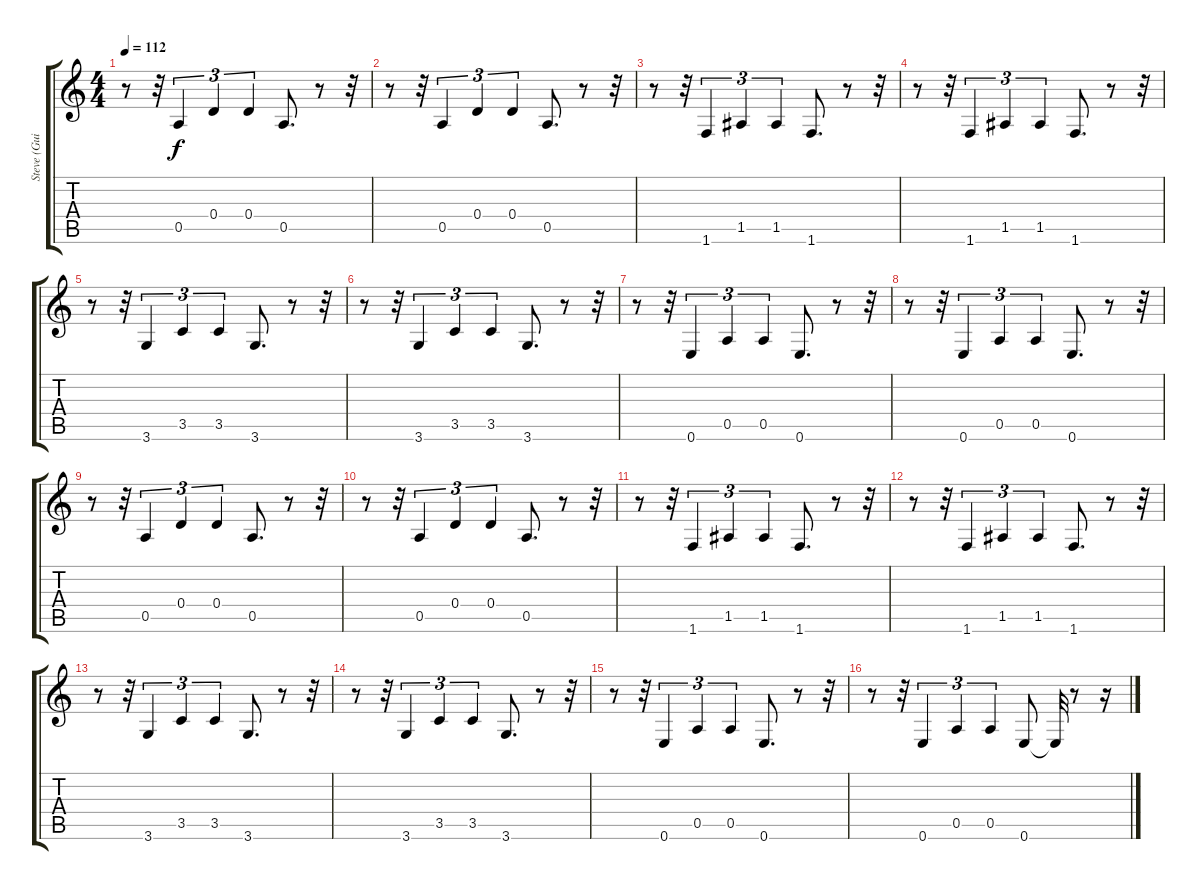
\track ("Steve (GuitExtra)" "Steve (Gui") {instrument electricguitarclean}
\staff {score tabs}
\tuning (E4 B3 G3 D3 A2 E2) {hide}
\ts (4 4)
\tempo 112
\clef g2
\ks c
r.8{dy f} r.32 0.5.4{tu (3 2)} 0.4.4{tu (3 2)} 0.4.4{tu (3 2)} 0.5.8{d} r.8 r.32 |
r.8 r.32 0.5.4{tu (3 2)} 0.4.4{tu (3 2)} 0.4.4{tu (3 2)} 0.5.8{d} r.8 r.32 |
r.8 r.32 1.6.4{tu (3 2)} 1.5.4{tu (3 2)} 1.5.4{tu (3 2)} 1.6.8{d} r.8 r.32 |
r.8 r.32 1.6.4{tu (3 2)} 1.5.4{tu (3 2)} 1.5.4{tu (3 2)} 1.6.8{d} r.8 r.32 |
r.8 r.32 3.6.4{tu (3 2)} 3.5.4{tu (3 2)} 3.5.4{tu (3 2)} 3.6.8{d} r.8 r.32 |
r.8 r.32 3.6.4{tu (3 2)} 3.5.4{tu (3 2)} 3.5.4{tu (3 2)} 3.6.8{d} r.8 r.32 |
r.8 r.32 0.6.4{tu (3 2)} 0.5.4{tu (3 2)} 0.5.4{tu (3 2)} 0.6.8{d} r.8 r.32 |
r.8 r.32 0.6.4{tu (3 2)} 0.5.4{tu (3 2)} 0.5.4{tu (3 2)} 0.6.8{d} r.8 r.32 |
r.8 r.32 0.5.4{tu (3 2)} 0.4.4{tu (3 2)} 0.4.4{tu (3 2)} 0.5.8{d} r.8 r.32 |
r.8 r.32 0.5.4{tu (3 2)} 0.4.4{tu (3 2)} 0.4.4{tu (3 2)} 0.5.8{d} r.8 r.32 |
r.8 r.32 1.6.4{tu (3 2)} 1.5.4{tu (3 2)} 1.5.4{tu (3 2)} 1.6.8{d} r.8 r.32 |
r.8 r.32 1.6.4{tu (3 2)} 1.5.4{tu (3 2)} 1.5.4{tu (3 2)} 1.6.8{d} r.8 r.32 |
r.8 r.32 3.6.4{tu (3 2)} 3.5.4{tu (3 2)} 3.5.4{tu (3 2)} 3.6.8{d} r.8 r.32 |
r.8 r.32 3.6.4{tu (3 2)} 3.5.4{tu (3 2)} 3.5.4{tu (3 2)} 3.6.8{d} r.8 r.32 |
r.8 r.32 0.6.4{tu (3 2)} 0.5.4{tu (3 2)} 0.5.4{tu (3 2)} 0.6.8{d} r.8 r.32 |
r.8 r.32 0.6.4{tu (3 2)} 0.5.4{tu (3 2)} 0.5.4{tu (3 2)} 0.6.8 0.6{t}.32 r.8 r.16
